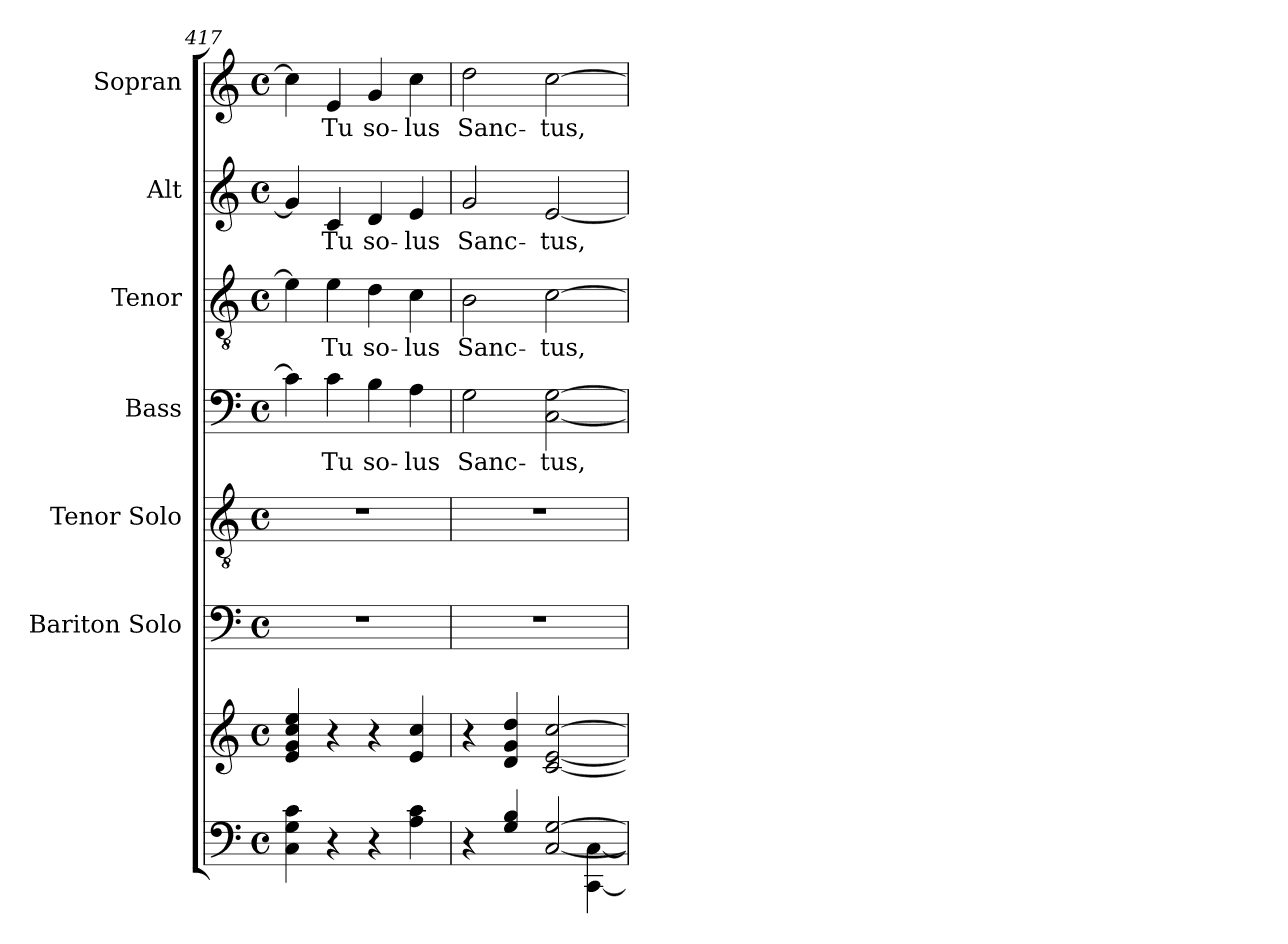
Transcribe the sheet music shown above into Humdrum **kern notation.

**kern	**kern	**kern	**kern	**kern	**text	**kern	**text	**kern	**text	**kern	**text
*part7	*part7	*part6	*part5	*part4	*part4	*part3	*part3	*part2	*part2	*part1	*part1
*staff8	*staff7	*staff6	*staff5	*staff4	*staff4	*staff3	*staff3	*staff2	*staff2	*staff1	*staff1
*	*	*I"Bariton Solo	*I"Tenor Solo	*I"Bass	*	*I"Tenor	*	*I"Alt	*	*I"Sopran	*
*	*	*	*	*I'B.	*	*I'T.	*	*I'A.	*	*I'S.	*
*clefF4	*clefG2	*clefF4	*clefGv2	*clefF4	*	*clefGv2	*	*clefG2	*	*clefG2	*
*k[]	*k[]	*k[]	*k[]	*k[]	*	*k[]	*	*k[]	*	*k[]	*
*C:	*C:	*C:	*C:	*C:	*	*C:	*	*C:	*	*C:	*
*M4/4	*M4/4	*M4/4	*M4/4	*M4/4	*	*M4/4	*	*M4/4	*	*M4/4	*
*met(c)	*met(c)	*met(c)	*met(c)	*met(c)	*	*met(c)	*	*met(c)	*	*met(c)	*
=417	=417	=417	=417	=417	=417	=417	=417	=417	=417	=417	=417
4C\ 4G\ 4c\	4e/ 4g/ 4cc/ 4ee/	1r	1r	4c\]	.	4e\]	.	4g/]	.	4cc\]	.
!	!	!	!	!	!LO:LY:b	!	!LO:LY:b	!	!LO:LY:b	!	!LO:LY:b
4r	4r	.	.	4c\	Tu	4e\	Tu	4c/	Tu	4e/	Tu
!	!	!	!	!	!LO:LY:b	!	!LO:LY:b	!	!LO:LY:b	!	!LO:LY:b
4r	4r	.	.	4B\	so-	4d\	so-	4d/	so-	4g/	so-
!	!	!	!	!	!LO:LY:b	!	!LO:LY:b	!	!LO:LY:b	!	!LO:LY:b
4A\ 4c\	4e/ 4cc/	.	.	4A\	-lus	4c\	-lus	4e/	-lus	4cc\	-lus
=418	=418	=418	=418	=418	=418	=418	=418	=418	=418	=418	=418
*^	*	*	*	*	*	*	*	*	*	*	*
!	!	!	!	!	!	!LO:LY:b	!	!LO:LY:b	!	!LO:LY:b	!	!LO:LY:b
4r	2.ryy	4r	1r	1r	2G\	Sanc-	2B\	Sanc-	2g/	Sanc-	2dd\	Sanc-
4G/ 4B/	.	4d/ 4g/ 4dd/	.	.	.	.	.	.	.	.	.	.
!	!	!	!	!	!	!LO:LY:b	!	!LO:LY:b	!	!LO:LY:b	!	!LO:LY:b
[>2C/ [>2G/	.	[2c/ [2e/ [2cc/	.	.	[2C\ [2G\	-tus,	[2c\	-tus,	[2e/	-tus,	[2cc\	-tus,
.	[<4CC\ [<4C\	.	.	.	.	.	.	.	.	.	.	.
*v	*v	*	*	*	*	*	*	*	*	*	*	*
=	=	=	=	=	=	=	=	=	=	=	=
*-	*-	*-	*-	*-	*-	*-	*-	*-	*-	*-	*-
